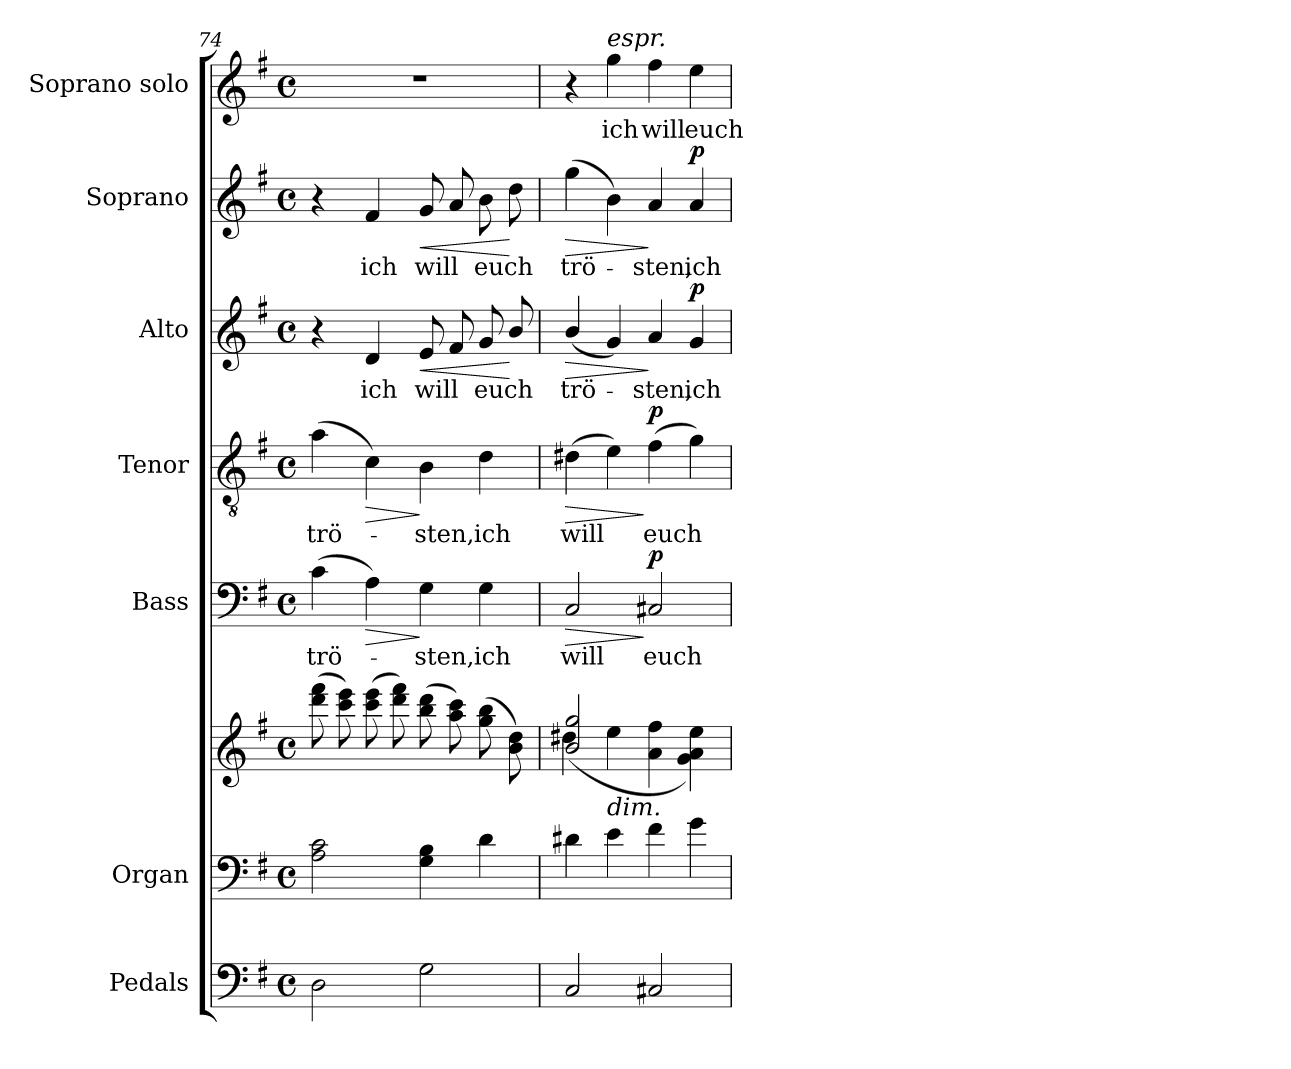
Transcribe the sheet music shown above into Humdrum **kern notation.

**kern	**kern	**kern	**kern	**text	**dynam	**kern	**text	**dynam	**kern	**text	**dynam	**kern	**text	**dynam	**kern	**text
*part7	*part6	*part6	*part5	*part5	*part5	*part4	*part4	*part4	*part3	*part3	*part3	*part2	*part2	*part2	*part1	*part1
*staff8	*staff7	*staff6	*staff5	*staff5	*staff5	*staff4	*staff4	*staff4	*staff3	*staff3	*staff3	*staff2	*staff2	*staff2	*staff1	*staff1
*I"Pedals	*I"Organ	*	*I"Bass	*	*	*I"Tenor	*	*	*I"Alto	*	*	*I"Soprano	*	*	*I"Soprano solo	*
*I'Ped.	*I'Org.	*	*I'B.	*	*	*I'T.	*	*	*I'A.	*	*	*I'S.	*	*	*I'S.	*
*clefF4	*clefF4	*clefG2	*clefF4	*	*	*clefGv2	*	*	*clefG2	*	*	*clefG2	*	*	*clefG2	*
*	*	*	*	*	*	*ITrd7c12	*	*	*	*	*	*	*	*	*	*
*k[f#]	*k[f#]	*k[f#]	*k[f#]	*	*	*k[f#]	*	*	*k[f#]	*	*	*k[f#]	*	*	*k[f#]	*
*G:	*G:	*G:	*G:	*	*	*G:	*	*	*G:	*	*	*G:	*	*	*G:	*
*M4/4	*M4/4	*M4/4	*M4/4	*	*	*M4/4	*	*	*M4/4	*	*	*M4/4	*	*	*M4/4	*
*met(c)	*met(c)	*met(c)	*met(c)	*	*	*met(c)	*	*	*met(c)	*	*	*met(c)	*	*	*met(c)	*
=74	=74	=74	=74	=74	=74	=74	=74	=74	=74	=74	=74	=74	=74	=74	=74	=74
!	!	!	!	!LO:LY:b:color=#000000	!	!	!	!	!	!	!	!	!	!	!	!
!	!	!	!	!	!	!	!LO:LY:b:color=#000000	!	!	!	!	!	!	!	!	!
2Di\	2Ai\ 2ci	(8dddi\ 8fff#i	(4ci\	trö-	.	(4Ai\	trö-	.	4r	.	.	4r	.	.	1r	.
.	.	8ccci\ 8eeei)	.	.	.	.	.	.	.	.	.	.	.	.	.	.
!	!	!	!	!	!LO:HP:b	!	!	!LO:HP:b	!	!	!	!	!	!	!	!
!	!	!	!	!	!	!	!	!	!	!LO:LY:b:color=#000000	!	!	!	!	!	!
!	!	!	!	!	!	!	!	!	!	!	!	!	!LO:LY:b:color=#000000	!	!	!
.	.	(8ccci\ 8eeei	4Ai\)	.	>	4Ci\)	.	>	4di/	ich	.	4f#i/	ich	.	.	.
.	.	8dddi\ 8fff#i)	.	.	.	.	.	.	.	.	.	.	.	.	.	.
!	!	!	!	!LO:LY:b:color=#000000	!	!	!	!	!	!	!	!	!	!	!	!
!	!	!	!	!	!	!	!LO:LY:b:color=#000000	!	!	!	!	!	!	!	!	!
!	!	!	!	!	!	!	!	!	!	!LO:LY:b:color=#000000	!LO:HP:b	!	!	!	!	!
!	!	!	!	!	!	!	!	!	!	!	!	!	!LO:LY:b:color=#000000	!LO:HP:b	!	!
2Gi\	4Gi\ 4Bi	(8bbi\ 8dddi	4Gi\	-sten,	]	4BBi\	-sten,	]	8ei/	will	<	8gi/	will	<	.	.
.	.	8aai\ 8ccci)	.	.	.	.	.	.	8f#i/	.	.	8ai/	.	.	.	.
!	!	!	!	!LO:LY:b:color=#000000	!	!	!	!	!	!	!	!	!	!	!	!
!	!	!	!	!	!	!	!LO:LY:b:color=#000000	!	!	!	!	!	!	!	!	!
!	!	!	!	!	!	!	!	!	!	!LO:LY:b:color=#000000	!	!	!	!	!	!
!	!	!	!	!	!	!	!	!	!	!	!	!	!LO:LY:b:color=#000000	!	!	!
.	4di\	(8ggi\ 8bbi	4Gi\	ich	.	4Di\	ich	.	8gi/	euch	.	8bi\	euch	.	.	.
.	.	8bi\ 8ddi)	.	.	.	.	.	.	8bi/	.	[	8ddi\	.	[	.	.
=75	=75	=75	=75	=75	=75	=75	=75	=75	=75	=75	=75	=75	=75	=75	=75	=75
*	*	*^	*	*	*	*	*	*	*	*	*	*	*	*	*	*
!	!	!	!	!	!LO:LY:b:color=#000000	!LO:HP:b	!	!	!	!	!	!	!	!	!	!	!
!	!	!	!	!	!	!	!	!LO:LY:b:color=#000000	!LO:HP:b	!	!	!	!	!	!	!	!
!	!	!	!	!	!	!	!	!	!	!	!LO:LY:b:color=#000000	!LO:HP:b	!	!	!	!	!
!	!	!	!	!	!	!	!	!	!	!	!	!	!	!LO:LY:b:color=#000000	!LO:HP:b	!	!
2Ci/	4d#Xi\	2bi/ 2ggi	(4dd#Xi\	2Ci/	will	>	(4D#Xi\	will	>	(4bi/	trö-	>	(4ggi\	trö-	>	4r	.
!	!	!	!	!	!	!	!	!	!	!	!	!	!	!	!	!LO:TX:a:i:t=espr.	!
!	!	!	!LO:TX:b:i:t=dim.	!	!	!	!	!	!	!	!	!	!	!	!	!	!
!	!	!	!	!	!	!	!	!	!	!	!	!	!	!	!	!	!LO:LY:b:color=#000000
.	4ei\	.	4eei\	.	.	.	4Ei\)	.	.	4gi/)	.	.	4bi\)	.	.	4ggi\	ich
!	!	!	!	!	!LO:LY:b:color=#000000	!	!	!	!	!	!	!	!	!	!	!	!
!	!	!	!	!	!	!	!	!LO:LY:b:color=#000000	!	!	!	!	!	!	!	!	!
!	!	!	!	!	!	!	!	!	!	!	!LO:LY:b:color=#000000	!	!	!	!	!	!
!	!	!	!	!	!	!	!	!	!	!	!	!	!	!LO:LY:b:color=#000000	!	!	!
!	!	!	!	!	!	!	!	!	!	!	!	!	!	!	!	!	!LO:LY:b:color=#000000
2C#Xi/	4f#i\	2ryy	4ai\ 4ff#i	2C#Xi/	euch	] p	(4F#i\	euch	] p	4ai/	-sten,	]	4ai/	-sten,	]	4ff#i\	will
!	!	!	!	!	!	!	!	!	!	!	!LO:LY:b:color=#000000	!	!	!	!	!	!
!	!	!	!	!	!	!	!	!	!	!	!	!	!	!LO:LY:b:color=#000000	!	!	!
!	!	!	!	!	!	!	!	!	!	!	!	!	!	!	!	!	!LO:LY:b:color=#000000
.	4gi\	.	4gi\ 4ai 4eei)	.	.	.	4Gi\)	.	.	4gi/	ich	p	4ai/	ich	p	4eei\	euch
*	*	*v	*v	*	*	*	*	*	*	*	*	*	*	*	*	*	*
=	=	=	=	=	=	=	=	=	=	=	=	=	=	=	=	=
*-	*-	*-	*-	*-	*-	*-	*-	*-	*-	*-	*-	*-	*-	*-	*-	*-
